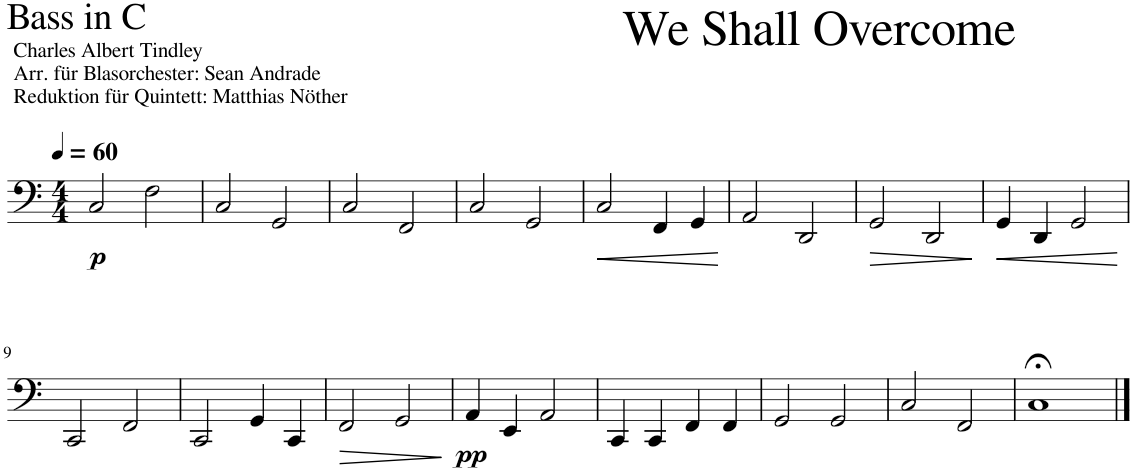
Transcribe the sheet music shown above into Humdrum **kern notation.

**kern	**dynam
*part1	*part1
*staff1	*staff1
*I"Bass (Pos, Kb, Tuba, Fag. usw.)	*
*I'Bass	*
*clefF4	*
*k[]	*
*M4/4	*
*MM60	*
=1	=1
!	!LO:DY:b
2C/	p
2F\	.
=2	=2
2C/	.
2GG/	.
=3	=3
2C/	.
2FF/	.
=4	=4
2C/	.
2GG/	.
=5	=5
!	!LO:HP:b
2C/	<
4FF/	.
4GG/	.
.	[
=6	=6
2AA/	.
2DD/	.
=7	=7
!	!LO:HP:b
2GG/	>
2DD/	.
.	]
=8	=8
!	!LO:HP:b
4GG/	<
4DD/	.
2GG/	.
.	[
!!LO:LB:g=z
=9	=9
2CC/	.
2FF/	.
=10	=10
2CC/	.
4GG/	.
4CC/	.
=11	=11
!	!LO:HP:b
2FF/	>
2GG/	.
.	]
=12	=12
!	!LO:DY:b
4AA/	pp
4EE/	.
2AA/	.
=13	=13
4CC/	.
4CC/	.
4FF/	.
4FF/	.
=14	=14
2GG/	.
2GG/	.
=15	=15
2C/	.
2FF/	.
=16	=16
1C;<	.
==	==
*-	*-
